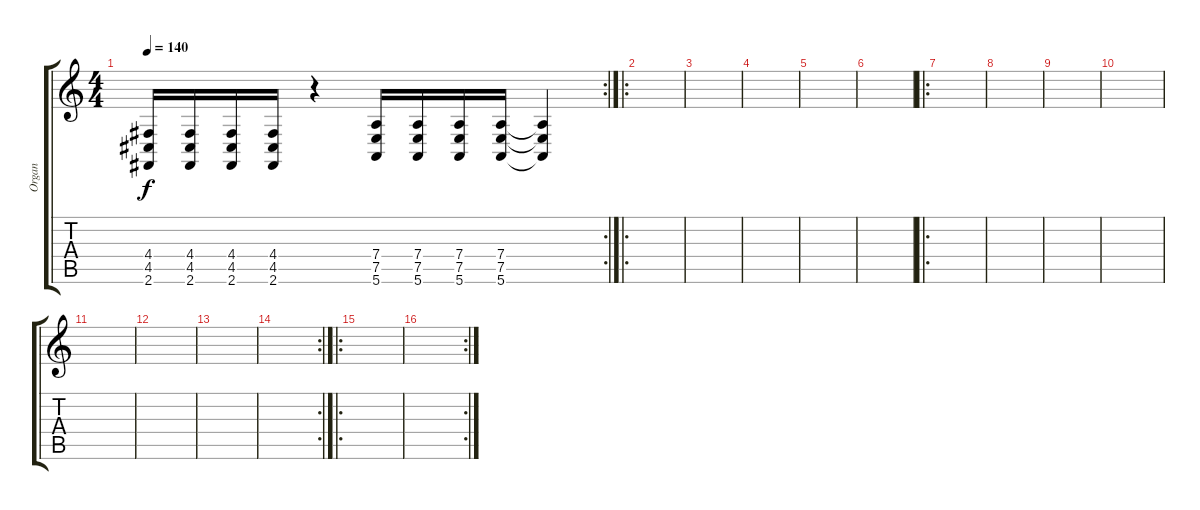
\track ("Organ" "Organ") {instrument churchorgan}
\staff {score tabs}
\tuning (E4 B3 G3 D3 A2 E2) {hide}
\rc 2
\ts (4 4)
\tempo 140
\clef g2
\ks c
(4.4 4.5 2.6).16{dy f} (4.4 4.5 2.6).16 (4.4 4.5 2.6).16 (4.4 4.5 2.6).16 r.4 (7.4 7.5 5.6).16 (7.4 7.5 5.6).16 (7.4 7.5 5.6).16 (7.4 7.5 5.6).16 (7.4{t} 7.5{t} 5.6{t}).4 |
\ro
|
|
|
|
|
\ro
|
|
|
|
|
|
|
\rc 2
|
\ro
|
\rc 2
